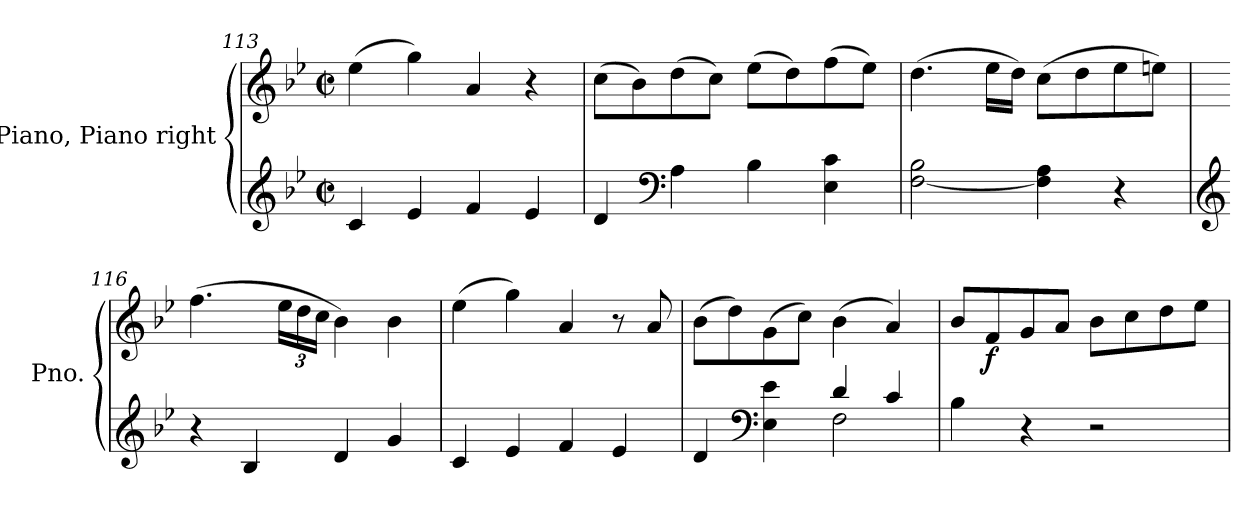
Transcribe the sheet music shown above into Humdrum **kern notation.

**kern	**kern	**dynam
*part1	*part1	*part1
*staff2	*staff1	*staff1/2
*I"Piano, Piano right	*	*
*I'Pno.	*	*
*clefG2	*clefG2	*
*k[b-e-]	*k[b-e-]	*
*M2/2	*M2/2	*
*met(c|)	*met(c|)	*
=113	=113	=113
4c/	(>4ee-\	.
4e-/	4gg\)	.
4f/	4a/	.
4e-/	4r	.
=114	=114	=114
4d/	(>8cc\L	.
.	8b-\)	.
*clefF4	*	*
4A\	(>8dd\	.
.	8cc\J)	.
4B-\	(>8ee-\L	.
.	8dd\)	.
4E-\ 4c\	(>8ff\	.
.	8ee-\J)	.
!!LO:LB:g=z
=115	=115	=115
[<2F\ 2B-\	(>4.dd\	.
.	16ee-\LL	.
.	16dd\JJ)	.
4F\] 4A\	(>8cc\L	.
.	8dd\	.
4r	8ee-\	.
.	8een\J)	.
=116	=116	=116
*clefG2	*	*
4r	(>4.ff\	.
4B-/	.	.
*	*Xbrackettup	*
.	24ee-\LL	.
.	24dd\	.
.	24cc\JJ	.
4d/	4b-\)	.
4g/	4b-\	.
=117	=117	=117
4c/	(>4ee-\	.
4e-/	4gg\)	.
4f/	4a/	.
4e-/	8r	.
.	8a/	.
=118	=118	=118
*^	*	*
4d/	2ryy	(>8b-\L	.
.	.	8dd\)	.
*clefF4	*	*	*
4E-\ 4e-\	.	(>8g\	.
.	.	8cc\J)	.
4d/	2F\	(>4b-\	.
4c/	.	4a/)	.
*v	*v	*	*
=119	=119	=119
4B-\	8b-/L	.
!	!	!LO:DY:b
.	8f/	f
4r	8g/	.
.	8a/J	.
2r	8b-\L	.
.	8cc\	.
.	8dd\	.
.	8ee-\J	.
=	=	=
*-	*-	*-
